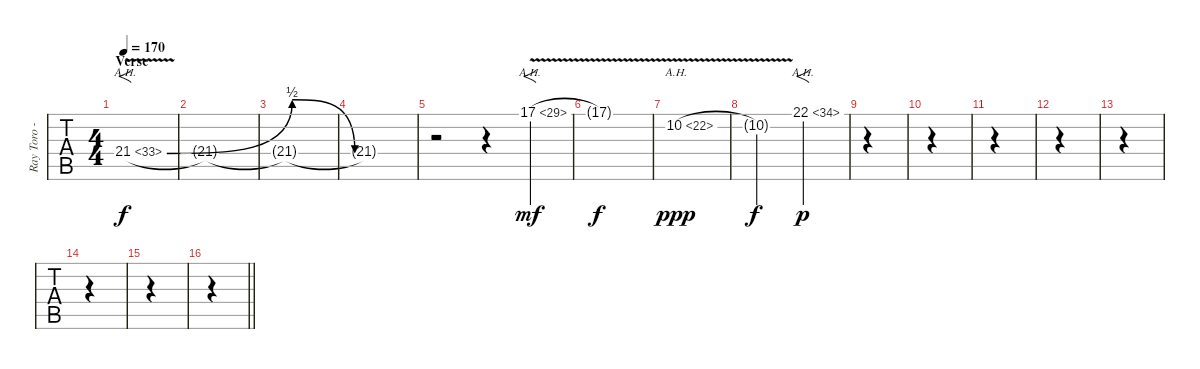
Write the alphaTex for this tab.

\track ("Ray Toro - Guitar Four" "Ray Toro -") {instrument distortionguitar}
\staff {tabs}
\tuning (E4 B3 G3 D3 A2 E2) {hide}
\ts (4 4)
\section ("" "Verse")
\tempo 170
\clef g2
\ks c
21.4{be (custom 0 0 30 2 45 0 60 0) ah 12 v}.1{f dy f} |
21.4{t}.1 |
21.4{t}.1 |
21.4{t}.1 |
r.2 r.4 17.1{ah 12 v}.4{f dy mf} |
17.1{t}.1{dy f} |
10.2{ah 12 v}.1{dy ppp} |
10.2{t}.2{dy f} 22.1{ah 12}.2{f dy p} |
|
|
|
|
|
|
|
\barLineRight lightlight
